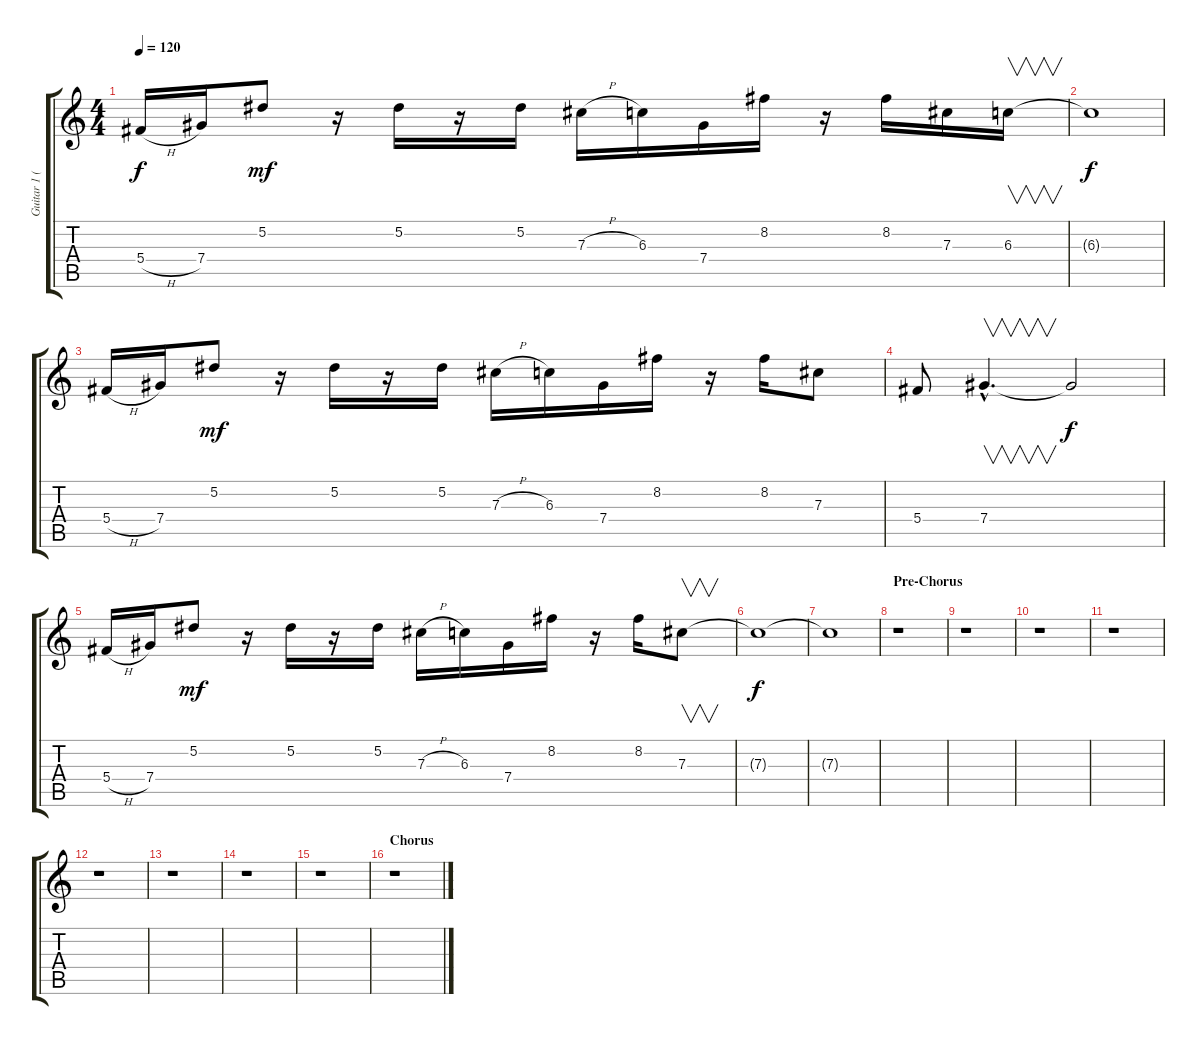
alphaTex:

\track ("Guitar 1 (Slash)" "Guitar 1 (") {instrument overdrivenguitar}
\staff {score tabs}
\tuning (Eb4 Bb3 Gb3 Db3 Ab2 Eb2) {hide}
\ts (4 4)
\tempo 120
\clef g2
\ks c
5.4{h}.16{dy f} 7.4.16 5.2.8{dy mf} r.16 5.2.16 r.16 5.2.16 7.3{h}.16 6.3.16 7.4.16 8.2.16 r.16 8.2.16 7.3.16 6.3.16{v} |
6.3{t}.1{dy f} |
5.4{h}.16 7.4.16 5.2.8{dy mf} r.16 5.2.16 r.16 5.2.16 7.3{h}.16 6.3.16 7.4.16 8.2.16 r.16 8.2.16 7.3.8 |
5.4.8 7.4{hac}.4{v d} 7.4{t}.2{dy f} |
5.4{h}.16 7.4.16 5.2.8{dy mf} r.16 5.2.16 r.16 5.2.16 7.3{h}.16 6.3.16 7.4.16 8.2.16 r.16 8.2.16 7.3.8{v} |
7.3{t}.1{dy f} |
7.3{t}.1 |
\section ("" "Pre-Chorus")
r.1 |
r.1 |
r.1 |
r.1 |
r.1 |
r.1 |
r.1 |
r.1 |
\section ("" "Chorus")
r.1
